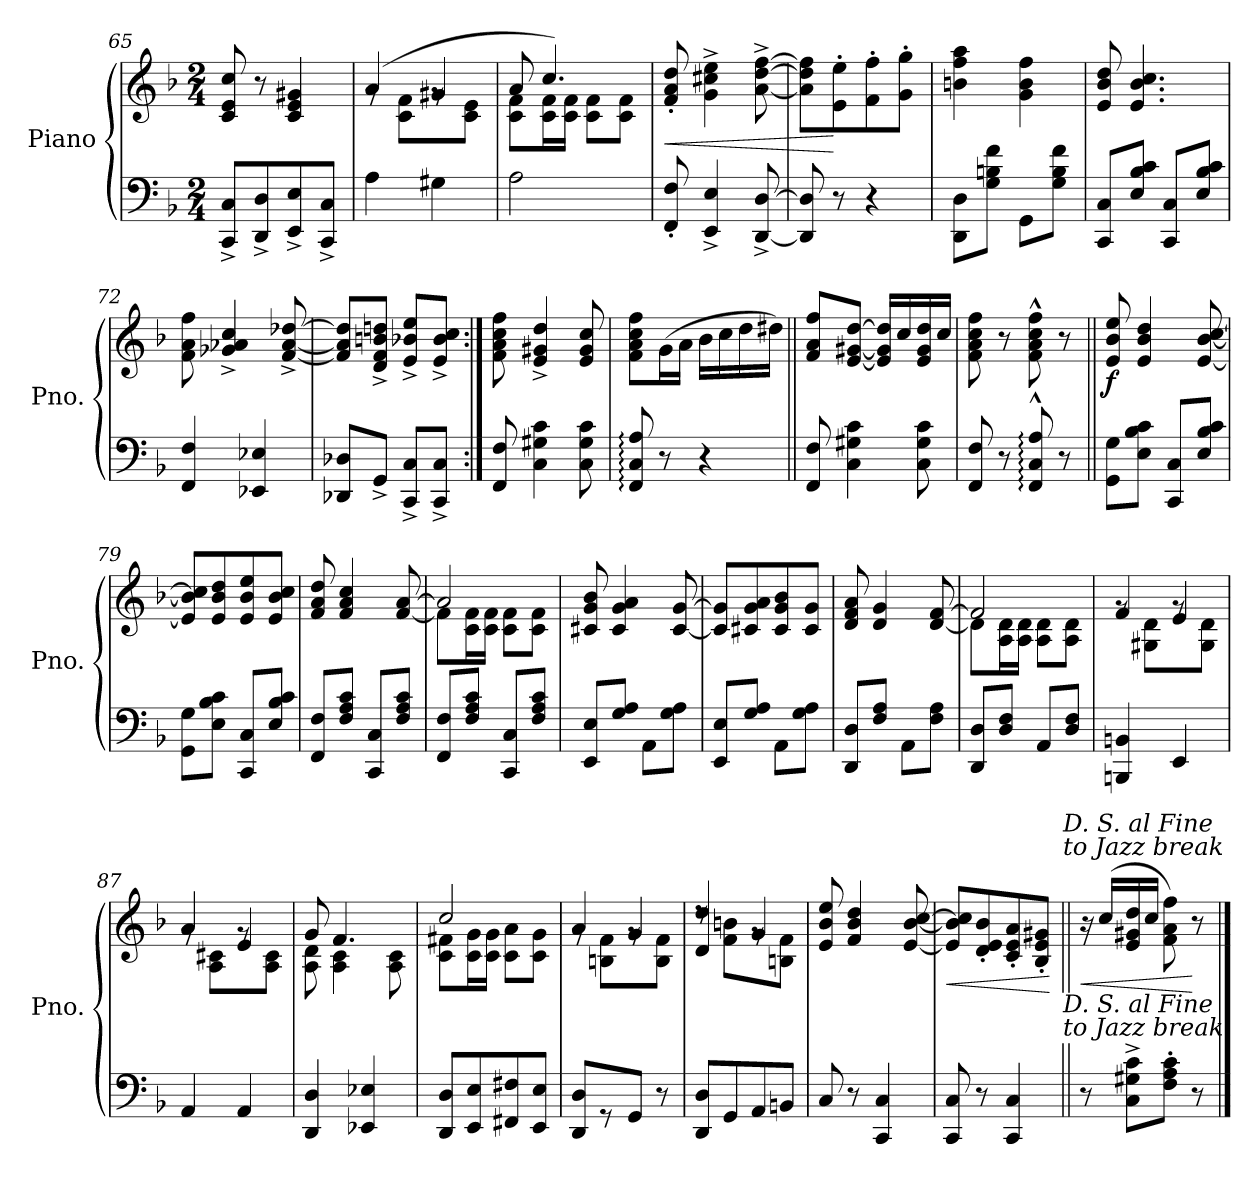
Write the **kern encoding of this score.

**kern	**kern	**dynam
*part1	*part1	*part1
*staff2	*staff1	*staff1/2
*I"Piano	*	*
*I'Pno.	*	*
*clefF4	*clefG2	*
*k[b-]	*k[b-]	*
*M2/4	*M2/4	*
=65	=65	=65
8CC/^ 8C/^L	8c/ 8e/ 8cc/	.
8DD/^ 8D/^	8r	.
8EE/^ 8E/^	4c/ 4e/ 4g#X/	.
8CC/^ 8C/^J	.	.
!!LO:PB:g=z
=66	=66	=66
*	*^	*
4A\	(>4a/	8rg	.
.	.	8c\ 8f\L	.
4G#X\	4g#X/	8rg	.
.	.	8c\ 8e\J	.
=67	=67	=67	=67
2A\	8a/	8c\ 8f\L	.
.	4.cc/)	16c\ 16f\L	.
.	.	16c\ 16f\JJ	.
.	.	8c\ 8f\L	.
.	.	8c\ 8f\J	.
=68	=68	=68	=68
!	!	!	!LO:HP:b
*	*v	*v	*
8FF/' 8F/'	8f/' 8a/' 8dd/'	<
4EE/^ 4E/^	4g\^ 4cc#X\^ 4ee\^	.
[8DD/^ [8D/^	[8a\^ [8dd\^ [8ff\^	.
=69	=69	=69
8DD/] 8D/]	8a\] 8dd\] 8ff\]L	.
8r	8e\' 8ee\'	[
4r	8f\' 8ff\'	.
.	8g\' 8gg\'J	.
=70	=70	=70
8DD\ 8D\L	4bn\ 4ff\ 4aa\	.
8G\ 8Bn\ 8f\J	.	.
8GG\L	4g\ 4b\ 4ff\	.
8G\ 8B\ 8f\J	.	.
=71	=71	=71
8CC/ 8C/L	8e/ 8b-i/ 8dd/	.
8E/ 8B-/ 8c/J	4.e/ 4.b-/ 4.cc/	.
8CC/ 8C/L	.	.
8E/ 8B-/ 8c/J	.	.
!!LO:LB:g=z
=72	=72	=72
4FF/ 4F/	8f\ 8a\ 8ff\	.
.	4g-X/^ 4a-X/^ 4cc/^	.
4EE-X/ 4E-X/	.	.
.	[8f/^ [8a-/^ [8dd-X/^	.
=73	=73	=73
8DD-X/ 8D-X/L	8f/] 8a-/] 8dd-/]L	.
8GG^/J	8d/^ 8f/^ 8bn/^ 8ddn/^J	.
8CC/^ 8C/^L	8e/^ 8b-X/^ 8ee/^L	.
8CC/^ 8C/^J	8e/^ 8b-/^ 8cc/^J	.
=74:|!	=74:|!	=74:|!
8FF/ 8F/	8f\ 8a\ 8cc\ 8ff\	.
4C\ 4G#X\ 4c\	4e/^ 4g#X/^ 4dd/^	.
8C\ 8G#\ 8c\	8e/ 8g#/ 8cc/	.
=75	=75	=75
8FF/: 8C/: 8A/:	8f\ 8a\ 8cc\ 8ff\L	.
8r	(>16g\L	.
.	16a\JJ	.
4r	16b-\LL	.
.	16cc\	.
.	16dd\	.
.	16dd#X\JJ)	.
=76||	=76||	=76||
8FF/ 8F/	8f/ 8a/ 8ff/L	.
4C\ 4G#X\ 4c\	[8e/ [8g#X/ [8dd/J	.
.	16e/] 16g#/] 16dd/]LL	.
.	16cc/	.
8C\ 8G#\ 8c\	16e/ 16g#/ 16dd/	.
.	16cc/JJ	.
=77	=77	=77
8FF/ 8F/	8f\ 8a\ 8cc\ 8ff\	.
8r	8r	.
8FF/:^^ 8C/:^^ 8A/:^^	8f\^^ 8a\^^ 8cc\^^ 8ff\^^	.
8r	8r	.
!!LO:LB:g=z
=78||	=78||	=78||
!	!	!LO:DY:b
8GG\ 8G\L	8e/ 8b-/ 8ee/	f
8E\ 8B-\ 8c\J	4e/ 4b-/ 4dd/	.
8CC/ 8C/L	.	.
8E/ 8B-/ 8c/J	[8e/ [8b-/ [8cc/	.
=79	=79	=79
8GG\ 8G\L	8e/] 8b-/] 8cc/]L	.
8E\ 8B-\ 8c\J	8e/ 8b-/ 8dd/	.
8CC/ 8C/L	8e/ 8b-/ 8ee/	.
8E/ 8B-/ 8c/J	8e/ 8b-/ 8cc/J	.
=80	=80	=80
8FF/ 8F/L	8f/ 8a/ 8dd/	.
8F/ 8A/ 8c/J	4f/ 4a/ 4cc/	.
8CC/ 8C/L	.	.
8F/ 8A/ 8c/J	[8f/ [8a/	.
=81	=81	=81
*	*^	*
8FF/ 8F/L	2a/]	8f\L]	.
8F/ 8A/ 8c/J	.	16c\ 16f\L	.
.	.	16c\ 16f\JJ	.
8CC/ 8C/L	.	8c\ 8f\L	.
8F/ 8A/ 8c/J	.	8c\ 8f\J	.
*	*v	*v	*
=82	=82	=82
8EE/ 8E/L	8c#X/ 8g/ 8b-/	.
8G/ 8A/J	4c#/ 4g/ 4a/	.
8AA\L	.	.
8G\ 8A\J	[8c#/ [8g/	.
!!LO:LB:g=z
=83	=83	=83
8EE/ 8E/L	8c#/] 8g/]L	.
8G/ 8A/J	8c#X/ 8g/ 8a/	.
8AA\L	8c#/ 8g/ 8b-/	.
8G\ 8A\J	8c#/ 8g/J	.
=84	=84	=84
8DD/ 8D/L	8d/ 8f/ 8a/	.
8F/ 8A/J	4d/ 4g/	.
8AA\L	.	.
8F\ 8A\J	[8d/ [8f/	.
=85	=85	=85
*	*^	*
8DD/ 8D/L	2f/]	8d\L]	.
8D/ 8F/J	.	16A\ 16d\L	.
.	.	16A\ 16d\JJ	.
8AA/L	.	8A\ 8d\L	.
8D/ 8F/J	.	8A\ 8d\J	.
=86	=86	=86	=86
4BBBn/ 4BBn/	4f/	8rg	.
.	.	8G#X\ 8d\L	.
4EE/	4e/	8rg	.
.	.	8G#\ 8d\J	.
=87	=87	=87	=87
4AA/	4a/	8rg	.
.	.	8A\ 8c#X\L	.
4AA/	4e/	8rg	.
.	.	8A\ 8c#\J	.
=88	=88	=88	=88
4DD/ 4D/	8g/	8A\ 8d\	.
.	4.f/	4A\ 4c\	.
4EE-X/ 4E-X/	.	.	.
.	.	8A\ 8c\	.
!!LO:LB:g=z	!!
=89	=89	=89	=89
8DD/ 8D/L	2cc/	8c\ 8f#X\L	.
8EE/ 8E/	.	16c\ 16g\L	.
.	.	16c\ 16g\JJ	.
8FF#X/ 8F#X/	.	8c\ 8a\L	.
8EE/ 8E/J	.	8c\ 8g\J	.
=90	=90	=90	=90
8DD/ 8D/L	4a/	8rg	.
8r	.	8Bn\ 8f\L	.
8GG/J	4g/	8rg	.
8r	.	8B\ 8f\J	.
=91	=91	=91	=91
8DD/ 8D/L	4d/ 4dd/	8rdd	.
8GG/	.	8f\ 8bn\L	.
8AA/	4g/	8rg	.
8BBn/J	.	8Bn\ 8f\J	.
*	*v	*v	*
=92	=92	=92
8C/	8e/ 8b-/ 8ee/	.
8r	4f/ 4b-/ 4dd/	.
4CC/ 4C/	.	.
.	[8e/ [8b-/ [8cc/	.
=93	=93	=93
!	!	!LO:HP:b
8CC/ 8C/	8e/] 8b-/] 8cc/]L	<
8r	8d/' 8e/' 8b-/'	.
4CC/ 4C/	8c/' 8e/' 8a/'	.
.	8B-/' 8e/' 8g#X/'J	.
.	.	[
!	!LO:TX:a:t=<i>D. S. al Fine\nto Jazz break</i>	!
!LO:TX:a:t=<i>D. S. al Fine\nto Jazz break</i>	!	!
=94||	=94||	=94||
!	!	!LO:HP:b
8r	16r	<
.	(>16cc/LL	.
8C\^ 8G#X\^ 8c\^L	16e/ 16g#X/ 16dd/	.
.	16cc/JJ	.
8F\' 8A\' 8c\'J	8f\ 8a\ 8ff\)	.
8r	8r	[
==	==	==
*-	*-	*-
